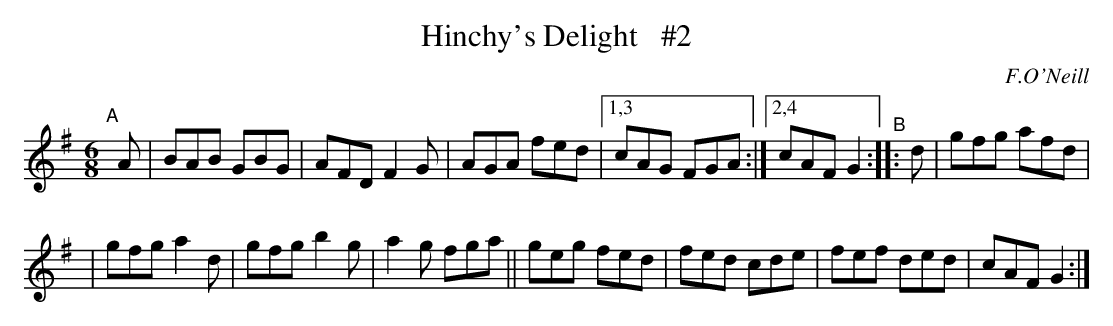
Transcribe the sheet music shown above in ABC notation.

X:1
T: Hinchy's Delight   #2
O: F.O'Neill
M: 6/8
L: 1/8
K: G
"^A"[|] A \
| BAB GBG | AFD F2G | AGA fed |[1,3 cAG FGA :|[2,4 cAF G2 "^B":: d | gfg afd |
| gfg a2d | gfg b2g | a2g fga || geg fed | fed cde | fef ded | cAF G2 :|
